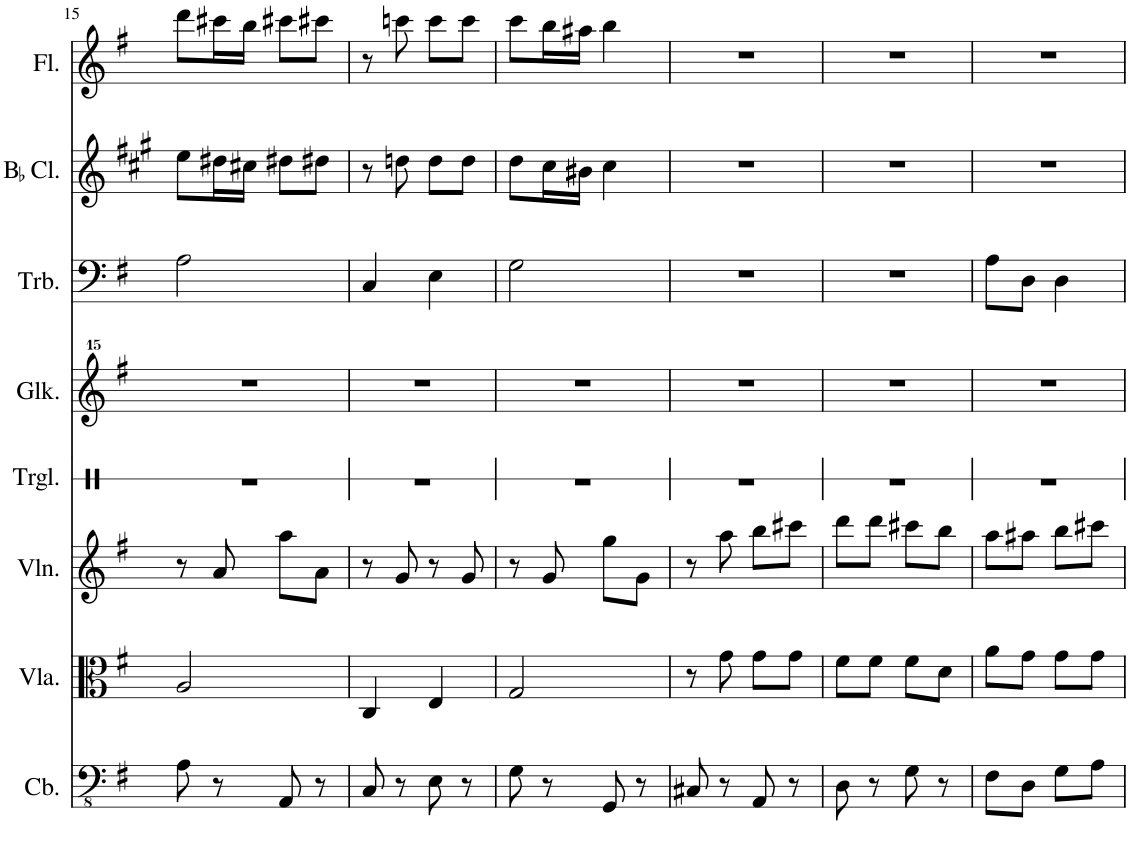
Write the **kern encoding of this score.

**kern	**kern	**kern	**kern	**kern	**kern	**kern	**kern
*part8	*part7	*part6	*part5	*part4	*part3	*part2	*part1
*staff8	*staff7	*staff6	*staff5	*staff4	*staff3	*staff2	*staff1
*I"Double Bass	*I"Viola	*I"Violin	*I"Triangle	*I"Glockenspiel	*I"Trombone	*I"BaccidentalFlat Clarinet	*I"Flute
*	*I'Vla.	*I'Vln.	*I'Trgl.	*I'Glk.	*I'Trb.	*I'BaccidentalFlat Cl.	*I'Fl.
!!LO:PB:g=z
*clefFv4	*clefC3	*clefG2	*clefX	*clefG^^2	*clefF4	*clefG2	*clefG2
*Trd7c12	*	*	*	*	*	*Trd1c2	*
*k[f#]	*k[f#]	*k[f#]	*k[]	*k[f#]	*k[f#]	*k[f#c#g#]	*k[f#]
*M2/4	*M2/4	*M2/4	*M2/4	*M2/4	*M2/4	*M2/4	*M2/4
=15	=15	=15	=15	=15	=15	=15	=15
8AA\	2A/	8r	2r	2r	2A\	8ee\L	8ddd\L
8r	.	8a/	.	.	.	16dd#X\L	16ccc#X\L
.	.	.	.	.	.	16cc#X\JJ	16bb\JJ
8AAA/	.	8aa\L	.	.	.	8dd#X\L	8ccc#X\L
8r	.	8a\J	.	.	.	8dd#X\J	8ccc#X\J
=16	=16	=16	=16	=16	=16	=16	=16
8CC/	4C/	8r	2r	2r	4C/	8r	8r
8r	.	8g/	.	.	.	8ddn\	8cccn\
8EE\	4E/	8r	.	.	4E\	8dd\L	8ccc\L
8r	.	8g/	.	.	.	8dd\J	8ccc\J
=17	=17	=17	=17	=17	=17	=17	=17
8GG\	2G/	8r	2r	2r	2G\	8dd\L	8ccc\L
8r	.	8g/	.	.	.	16cc#\L	16bb\L
.	.	.	.	.	.	16b#X\JJ	16aa#X\JJ
8GGG/	.	8gg\L	.	.	.	4cc#\	4bb\
8r	.	8g\J	.	.	.	.	.
=18	=18	=18	=18	=18	=18	=18	=18
8CC#X/	8r	8r	2r	2r	2r	2r	2r
8r	8g\	8aa\	.	.	.	.	.
8AAA/	8g\L	8bb\L	.	.	.	.	.
8r	8g\J	8ccc#X\J	.	.	.	.	.
=19	=19	=19	=19	=19	=19	=19	=19
8DD\	8f#\L	8ddd\L	2r	2r	2r	2r	2r
8r	8f#\J	8ddd\J	.	.	.	.	.
8GG\	8f#\L	8ccc#X\L	.	.	.	.	.
8r	8d\J	8bb\J	.	.	.	.	.
=20	=20	=20	=20	=20	=20	=20	=20
8FF#\L	8a\L	8aa\L	2r	2r	8A\L	2r	2r
8DD\J	8g\J	8aa#X\J	.	.	8D\J	.	.
8GG\L	8g\L	8bb\L	.	.	4D\	.	.
8AA\J	8g\J	8ccc#X\J	.	.	.	.	.
=	=	=	=	=	=	=	=
*-	*-	*-	*-	*-	*-	*-	*-
